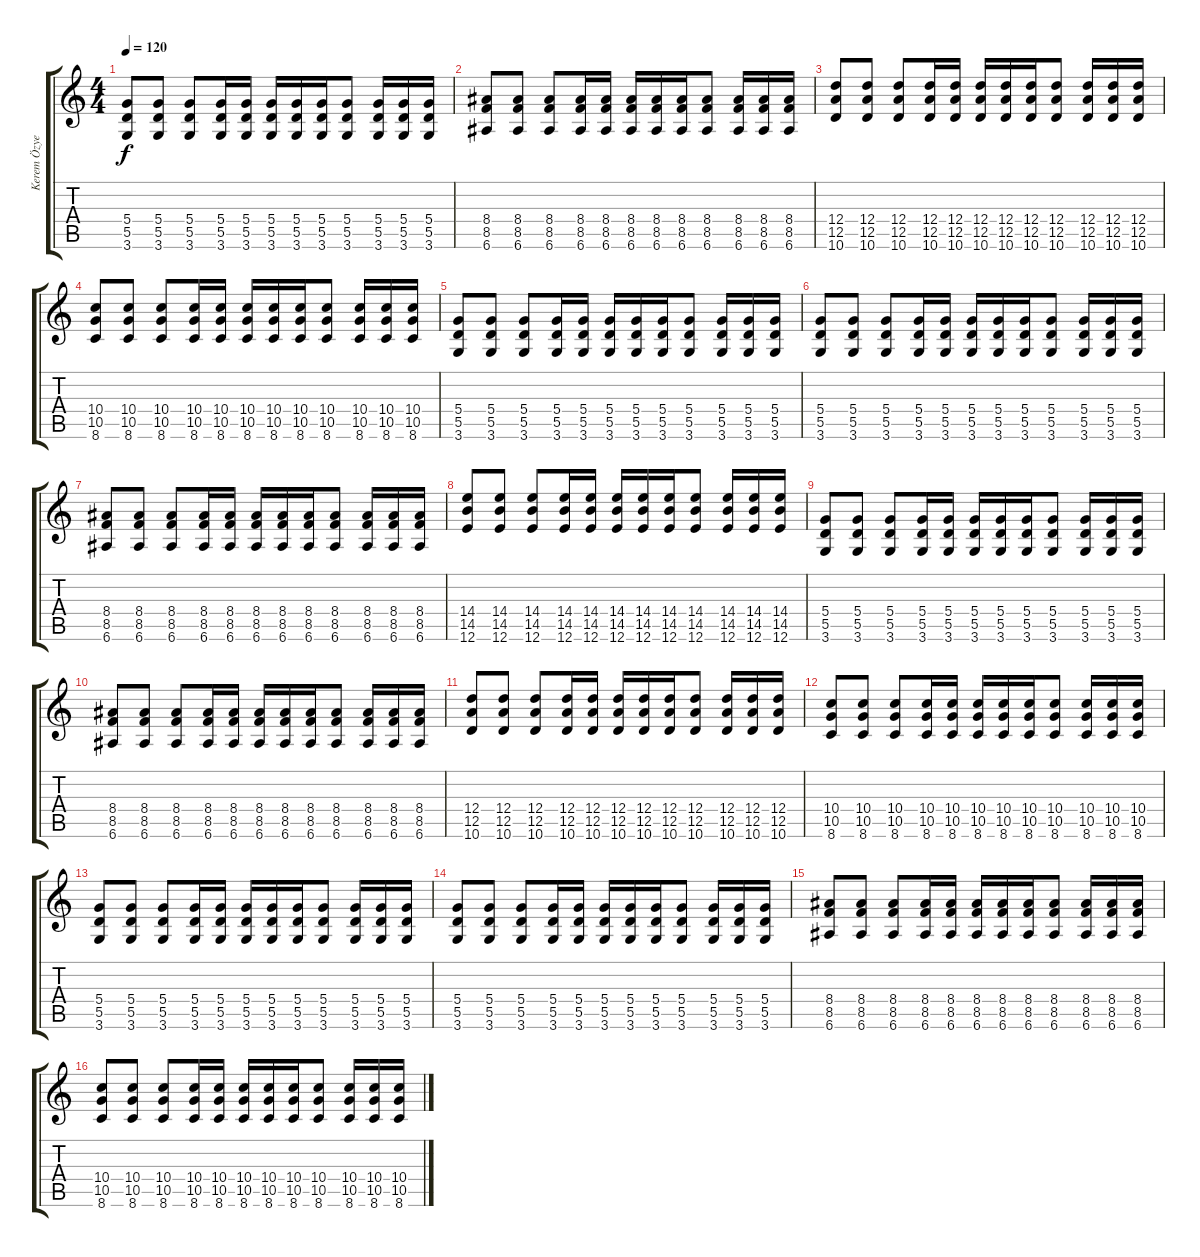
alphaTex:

\track ("Kerem Özyeğen" "Kerem Özye") {instrument overdrivenguitar}
\staff {score tabs}
\tuning (E4 B3 G3 D3 A2 E2) {hide}
\ts (4 4)
\tempo 120
\clef g2
\ks c
(5.4 5.5 3.6).8{dy f} (5.4 5.5 3.6).8 (5.4 5.5 3.6).8 (5.4 5.5 3.6).16 (5.4 5.5 3.6).16 (5.4 5.5 3.6).16 (5.4 5.5 3.6).16 (5.4 5.5 3.6).16 (5.4 5.5 3.6).8 (5.4 5.5 3.6).16 (5.4 5.5 3.6).16 (5.4 5.5 3.6).16 |
(8.4 8.5 6.6).8 (8.4 8.5 6.6).8 (8.4 8.5 6.6).8 (8.4 8.5 6.6).16 (8.4 8.5 6.6).16 (8.4 8.5 6.6).16 (8.4 8.5 6.6).16 (8.4 8.5 6.6).16 (8.4 8.5 6.6).8 (8.4 8.5 6.6).16 (8.4 8.5 6.6).16 (8.4 8.5 6.6).16 |
(12.4 12.5 10.6).8 (12.4 12.5 10.6).8 (12.4 12.5 10.6).8 (12.4 12.5 10.6).16 (12.4 12.5 10.6).16 (12.4 12.5 10.6).16 (12.4 12.5 10.6).16 (12.4 12.5 10.6).16 (12.4 12.5 10.6).8 (12.4 12.5 10.6).16 (12.4 12.5 10.6).16 (12.4 12.5 10.6).16 |
(10.4 10.5 8.6).8 (10.4 10.5 8.6).8 (10.4 10.5 8.6).8 (10.4 10.5 8.6).16 (10.4 10.5 8.6).16 (10.4 10.5 8.6).16 (10.4 10.5 8.6).16 (10.4 10.5 8.6).16 (10.4 10.5 8.6).8 (10.4 10.5 8.6).16 (10.4 10.5 8.6).16 (10.4 10.5 8.6).16 |
(5.4 5.5 3.6).8 (5.4 5.5 3.6).8 (5.4 5.5 3.6).8 (5.4 5.5 3.6).16 (5.4 5.5 3.6).16 (5.4 5.5 3.6).16 (5.4 5.5 3.6).16 (5.4 5.5 3.6).16 (5.4 5.5 3.6).8 (5.4 5.5 3.6).16 (5.4 5.5 3.6).16 (5.4 5.5 3.6).16 |
(5.4 5.5 3.6).8 (5.4 5.5 3.6).8 (5.4 5.5 3.6).8 (5.4 5.5 3.6).16 (5.4 5.5 3.6).16 (5.4 5.5 3.6).16 (5.4 5.5 3.6).16 (5.4 5.5 3.6).16 (5.4 5.5 3.6).8 (5.4 5.5 3.6).16 (5.4 5.5 3.6).16 (5.4 5.5 3.6).16 |
(8.4 8.5 6.6).8 (8.4 8.5 6.6).8 (8.4 8.5 6.6).8 (8.4 8.5 6.6).16 (8.4 8.5 6.6).16 (8.4 8.5 6.6).16 (8.4 8.5 6.6).16 (8.4 8.5 6.6).16 (8.4 8.5 6.6).8 (8.4 8.5 6.6).16 (8.4 8.5 6.6).16 (8.4 8.5 6.6).16 |
(14.4 14.5 12.6).8 (14.4 14.5 12.6).8 (14.4 14.5 12.6).8 (14.4 14.5 12.6).16 (14.4 14.5 12.6).16 (14.4 14.5 12.6).16 (14.4 14.5 12.6).16 (14.4 14.5 12.6).16 (14.4 14.5 12.6).8 (14.4 14.5 12.6).16 (14.4 14.5 12.6).16 (14.4 14.5 12.6).16 |
(5.4 5.5 3.6).8 (5.4 5.5 3.6).8 (5.4 5.5 3.6).8 (5.4 5.5 3.6).16 (5.4 5.5 3.6).16 (5.4 5.5 3.6).16 (5.4 5.5 3.6).16 (5.4 5.5 3.6).16 (5.4 5.5 3.6).8 (5.4 5.5 3.6).16 (5.4 5.5 3.6).16 (5.4 5.5 3.6).16 |
(8.4 8.5 6.6).8 (8.4 8.5 6.6).8 (8.4 8.5 6.6).8 (8.4 8.5 6.6).16 (8.4 8.5 6.6).16 (8.4 8.5 6.6).16 (8.4 8.5 6.6).16 (8.4 8.5 6.6).16 (8.4 8.5 6.6).8 (8.4 8.5 6.6).16 (8.4 8.5 6.6).16 (8.4 8.5 6.6).16 |
(12.4 12.5 10.6).8 (12.4 12.5 10.6).8 (12.4 12.5 10.6).8 (12.4 12.5 10.6).16 (12.4 12.5 10.6).16 (12.4 12.5 10.6).16 (12.4 12.5 10.6).16 (12.4 12.5 10.6).16 (12.4 12.5 10.6).8 (12.4 12.5 10.6).16 (12.4 12.5 10.6).16 (12.4 12.5 10.6).16 |
(10.4 10.5 8.6).8 (10.4 10.5 8.6).8 (10.4 10.5 8.6).8 (10.4 10.5 8.6).16 (10.4 10.5 8.6).16 (10.4 10.5 8.6).16 (10.4 10.5 8.6).16 (10.4 10.5 8.6).16 (10.4 10.5 8.6).8 (10.4 10.5 8.6).16 (10.4 10.5 8.6).16 (10.4 10.5 8.6).16 |
(5.4 5.5 3.6).8 (5.4 5.5 3.6).8 (5.4 5.5 3.6).8 (5.4 5.5 3.6).16 (5.4 5.5 3.6).16 (5.4 5.5 3.6).16 (5.4 5.5 3.6).16 (5.4 5.5 3.6).16 (5.4 5.5 3.6).8 (5.4 5.5 3.6).16 (5.4 5.5 3.6).16 (5.4 5.5 3.6).16 |
(5.4 5.5 3.6).8 (5.4 5.5 3.6).8 (5.4 5.5 3.6).8 (5.4 5.5 3.6).16 (5.4 5.5 3.6).16 (5.4 5.5 3.6).16 (5.4 5.5 3.6).16 (5.4 5.5 3.6).16 (5.4 5.5 3.6).8 (5.4 5.5 3.6).16 (5.4 5.5 3.6).16 (5.4 5.5 3.6).16 |
(8.4 8.5 6.6).8 (8.4 8.5 6.6).8 (8.4 8.5 6.6).8 (8.4 8.5 6.6).16 (8.4 8.5 6.6).16 (8.4 8.5 6.6).16 (8.4 8.5 6.6).16 (8.4 8.5 6.6).16 (8.4 8.5 6.6).8 (8.4 8.5 6.6).16 (8.4 8.5 6.6).16 (8.4 8.5 6.6).16 |
(10.4 10.5 8.6).8 (10.4 10.5 8.6).8 (10.4 10.5 8.6).8 (10.4 10.5 8.6).16 (10.4 10.5 8.6).16 (10.4 10.5 8.6).16 (10.4 10.5 8.6).16 (10.4 10.5 8.6).16 (10.4 10.5 8.6).8 (10.4 10.5 8.6).16 (10.4 10.5 8.6).16 (10.4 10.5 8.6).16
